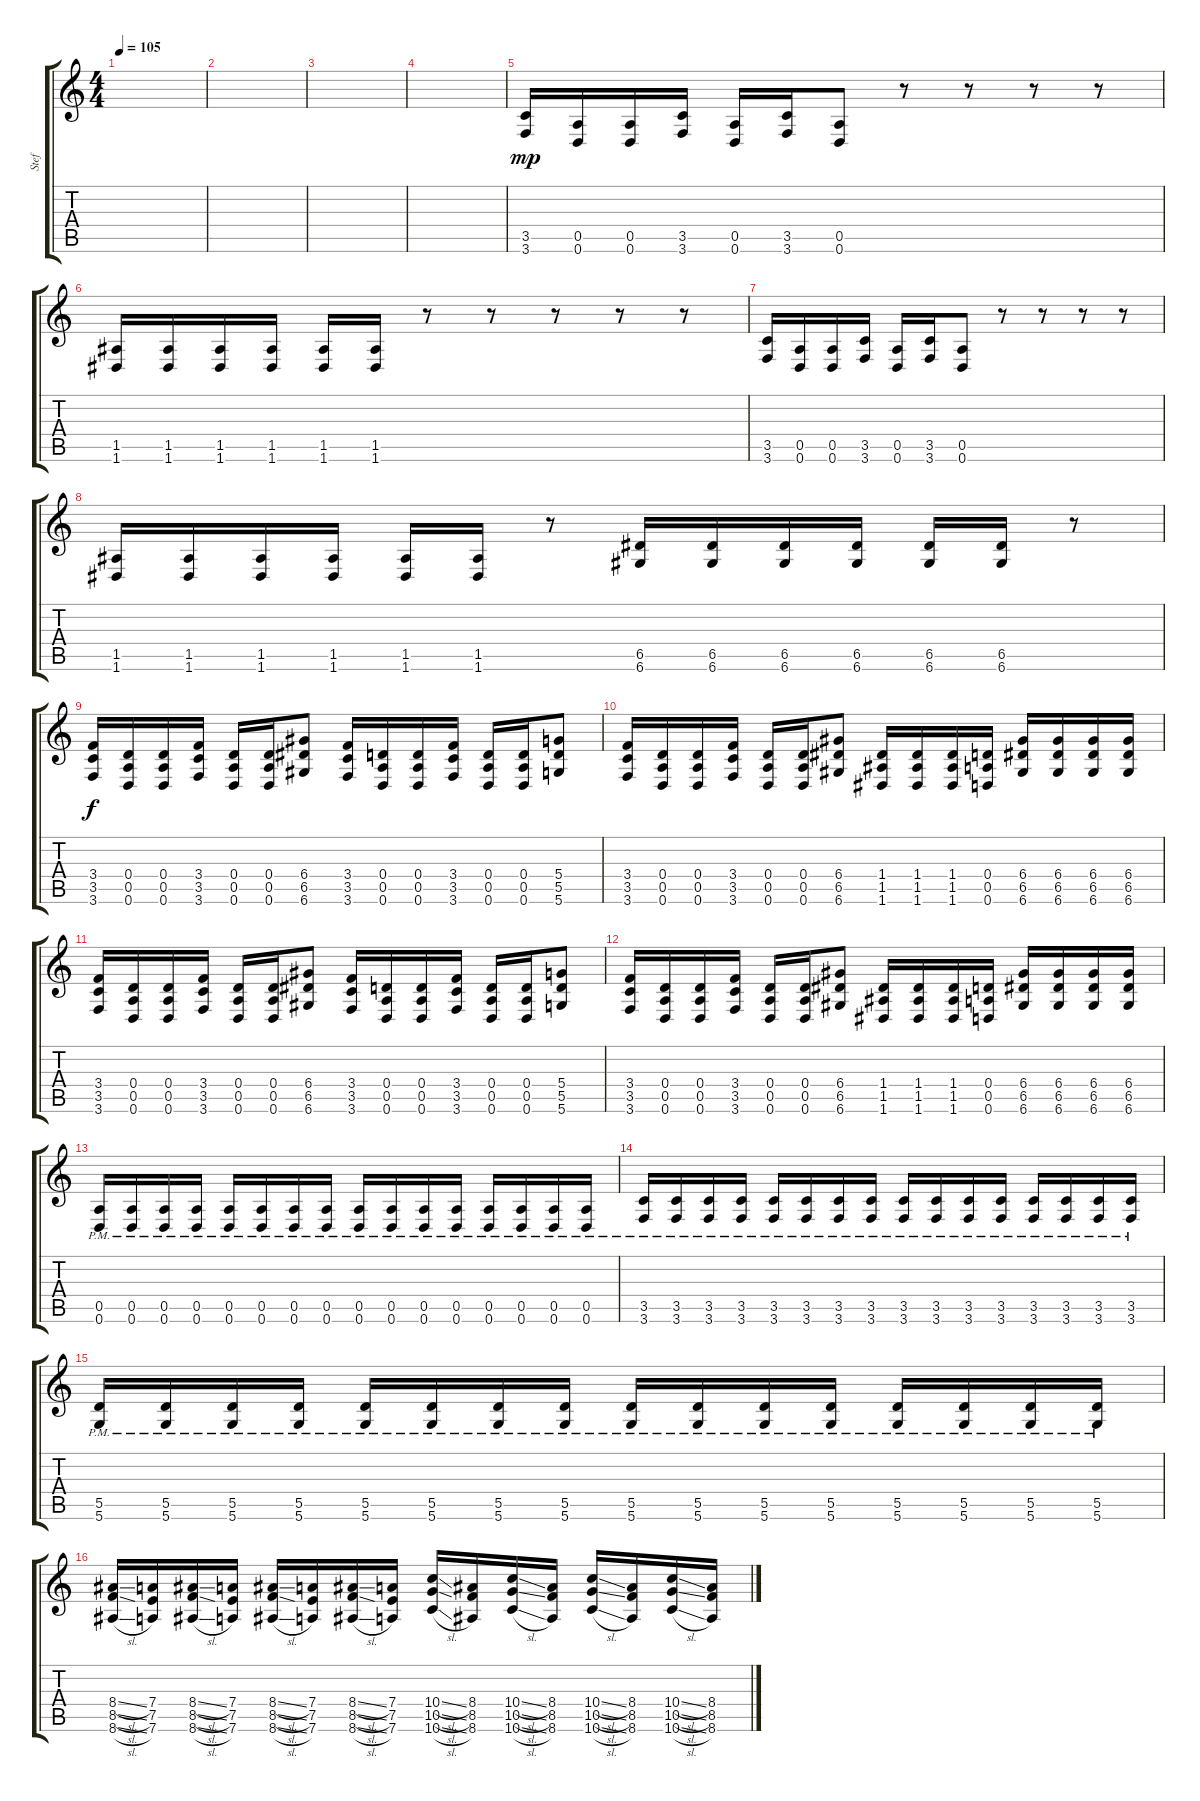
\track ("Stef" "Stef") {instrument distortionguitar}
\staff {score tabs}
\tuning (E4 B3 G3 D3 A2 D2) {hide}
\ts (4 4)
\tempo 105
\clef g2
\ks c
|
|
|
|
(3.5 3.6).16{dy mp} (0.5 0.6).16 (0.5 0.6).16 (3.5 3.6).16 (0.5 0.6).16 (3.5 3.6).16 (0.5 0.6).8 r.8 r.8 r.8 r.8 |
(1.5 1.6).16 (1.5 1.6).16 (1.5 1.6).16 (1.5 1.6).16 (1.5 1.6).16 (1.5 1.6).16 r.8 r.8 r.8 r.8 r.8 |
(3.5 3.6).16 (0.5 0.6).16 (0.5 0.6).16 (3.5 3.6).16 (0.5 0.6).16 (3.5 3.6).16 (0.5 0.6).8 r.8 r.8 r.8 r.8 |
(1.5 1.6).16 (1.5 1.6).16 (1.5 1.6).16 (1.5 1.6).16 (1.5 1.6).16 (1.5 1.6).16 r.8 (6.5 6.6).16 (6.5 6.6).16 (6.5 6.6).16 (6.5 6.6).16 (6.5 6.6).16 (6.5 6.6).16 r.8 |
(3.4 3.5 3.6).16{dy f} (0.4 0.5 0.6).16 (0.4 0.5 0.6).16 (3.4 3.5 3.6).16 (0.4 0.5 0.6).16 (0.4 0.5 0.6).16 (6.4 6.5 6.6).8 (3.4 3.5 3.6).16 (0.4 0.5 0.6).16 (0.4 0.5 0.6).16 (3.4 3.5 3.6).16 (0.4 0.5 0.6).16 (0.4 0.5 0.6).16 (5.4 5.5 5.6).8 |
(3.4 3.5 3.6).16 (0.4 0.5 0.6).16 (0.4 0.5 0.6).16 (3.4 3.5 3.6).16 (0.4 0.5 0.6).16 (0.4 0.5 0.6).16 (6.4 6.5 6.6).8 (1.4 1.5 1.6).16 (1.4 1.5 1.6).16 (1.4 1.5 1.6).16 (0.4 0.5 0.6).16 (6.4 6.5 6.6).16 (6.4 6.5 6.6).16 (6.4 6.5 6.6).16 (6.4 6.5 6.6).16 |
(3.4 3.5 3.6).16 (0.4 0.5 0.6).16 (0.4 0.5 0.6).16 (3.4 3.5 3.6).16 (0.4 0.5 0.6).16 (0.4 0.5 0.6).16 (6.4 6.5 6.6).8 (3.4 3.5 3.6).16 (0.4 0.5 0.6).16 (0.4 0.5 0.6).16 (3.4 3.5 3.6).16 (0.4 0.5 0.6).16 (0.4 0.5 0.6).16 (5.4 5.5 5.6).8 |
(3.4 3.5 3.6).16 (0.4 0.5 0.6).16 (0.4 0.5 0.6).16 (3.4 3.5 3.6).16 (0.4 0.5 0.6).16 (0.4 0.5 0.6).16 (6.4 6.5 6.6).8 (1.4 1.5 1.6).16 (1.4 1.5 1.6).16 (1.4 1.5 1.6).16 (0.4 0.5 0.6).16 (6.4 6.5 6.6).16 (6.4 6.5 6.6).16 (6.4 6.5 6.6).16 (6.4 6.5 6.6).16 |
(0.5{pm} 0.6{pm}).16 (0.5{pm} 0.6{pm}).16 (0.5{pm} 0.6{pm}).16 (0.5{pm} 0.6{pm}).16 (0.5{pm} 0.6{pm}).16 (0.5{pm} 0.6{pm}).16 (0.5{pm} 0.6{pm}).16 (0.5{pm} 0.6{pm}).16 (0.5{pm} 0.6{pm}).16 (0.5{pm} 0.6{pm}).16 (0.5{pm} 0.6{pm}).16 (0.5{pm} 0.6{pm}).16 (0.5{pm} 0.6{pm}).16 (0.5{pm} 0.6{pm}).16 (0.5{pm} 0.6{pm}).16 (0.5{pm} 0.6{pm}).16 |
(3.5{pm} 3.6{pm}).16 (3.5{pm} 3.6{pm}).16 (3.5{pm} 3.6{pm}).16 (3.5{pm} 3.6{pm}).16 (3.5{pm} 3.6{pm}).16 (3.5{pm} 3.6{pm}).16 (3.5{pm} 3.6{pm}).16 (3.5{pm} 3.6{pm}).16 (3.5{pm} 3.6{pm}).16 (3.5{pm} 3.6{pm}).16 (3.5{pm} 3.6{pm}).16 (3.5{pm} 3.6{pm}).16 (3.5{pm} 3.6{pm}).16 (3.5{pm} 3.6{pm}).16 (3.5{pm} 3.6{pm}).16 (3.5{pm} 3.6{pm}).16 |
(5.5{pm} 5.6{pm}).16 (5.5{pm} 5.6{pm}).16 (5.5{pm} 5.6{pm}).16 (5.5{pm} 5.6{pm}).16 (5.5{pm} 5.6{pm}).16 (5.5{pm} 5.6{pm}).16 (5.5{pm} 5.6{pm}).16 (5.5{pm} 5.6{pm}).16 (5.5{pm} 5.6{pm}).16 (5.5{pm} 5.6{pm}).16 (5.5{pm} 5.6{pm}).16 (5.5{pm} 5.6{pm}).16 (5.5{pm} 5.6{pm}).16 (5.5{pm} 5.6{pm}).16 (5.5{pm} 5.6{pm}).16 (5.5{pm} 5.6{pm}).16 |
(8.4{sl} 8.5{sl} 8.6{sl}).16 (7.4 7.5 7.6).16 (8.4{sl} 8.5{sl} 8.6{sl}).16 (7.4 7.5 7.6).16 (8.4{sl} 8.5{sl} 8.6{sl}).16 (7.4 7.5 7.6).16 (8.4{sl} 8.5{sl} 8.6{sl}).16 (7.4 7.5 7.6).16 (10.4{sl} 10.5{sl} 10.6{sl}).16 (8.4 8.5 8.6).16 (10.4{sl} 10.5{sl} 10.6{sl}).16 (8.4 8.5 8.6).16 (10.4{sl} 10.5{sl} 10.6{sl}).16 (8.4 8.5 8.6).16 (10.4{sl} 10.5{sl} 10.6{sl}).16 (8.4 8.5 8.6).16
